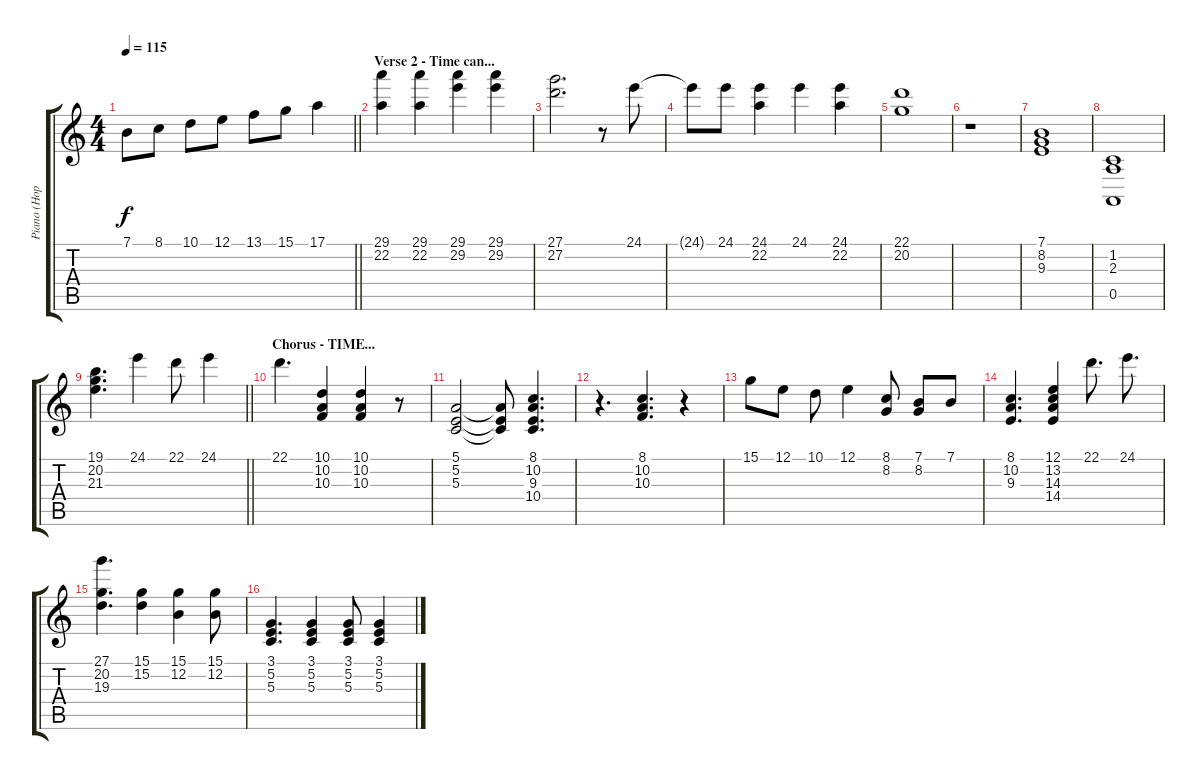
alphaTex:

\track ("Piano (Hopkins)" "Piano (Hop") {instrument brightacousticpiano}
\staff {score tabs}
\tuning (E4 B3 G3 D3 A2 E2) {hide}
\ts (4 4)
\tempo 115
\clef g2
\barLineRight lightlight
\ks c
7.1.8{dy f} 8.1.8 10.1.8 12.1.8 13.1.8 15.1.8 17.1.4 |
\section ("" "Verse 2 - Time can...")
(29.1 22.2).4 (29.1 22.2).4 (29.1 29.2).4 (29.1 29.2).4 |
(27.1 27.2).2{d} r.8 24.1.8 |
24.1{t}.8 24.1.8 (24.1 22.2).4 24.1.4 (24.1 22.2).4 |
(22.1 20.2).1 |
r.1 |
(7.1 8.2 9.3).1 |
(1.2 2.3 0.5).1 |
\barLineRight lightlight
(19.1 20.2 21.3).4{d} 24.1.4 22.1.8 24.1.4 |
\section ("" "Chorus - TIME...")
22.1.4{d} (10.1 10.2 10.3).4 (10.1 10.2 10.3).4 r.8 |
(5.1 5.2 5.3).2 (5.1{t} 5.2{t} 5.3{t}).8 (8.1 10.2 9.3 10.4).4{d} |
r.4{d} (8.1 10.2 10.3).4{d} r.4 |
15.1.8 12.1.8 10.1.8 12.1.4 (8.1 8.2).8 (7.1 8.2).8 7.1.8 |
(8.1 10.2 9.3).4{d} (12.1 13.2 14.3 14.4).4 22.1.8{d} 24.1.8{d} |
(27.1 20.2 19.3).4{d} (15.1 15.2).4 (15.1 12.2).4 (15.1 12.2).8 |
(3.1 5.2 5.3).4{d} (3.1 5.2 5.3).4 (3.1 5.2 5.3).8 (3.1 5.2 5.3).4
